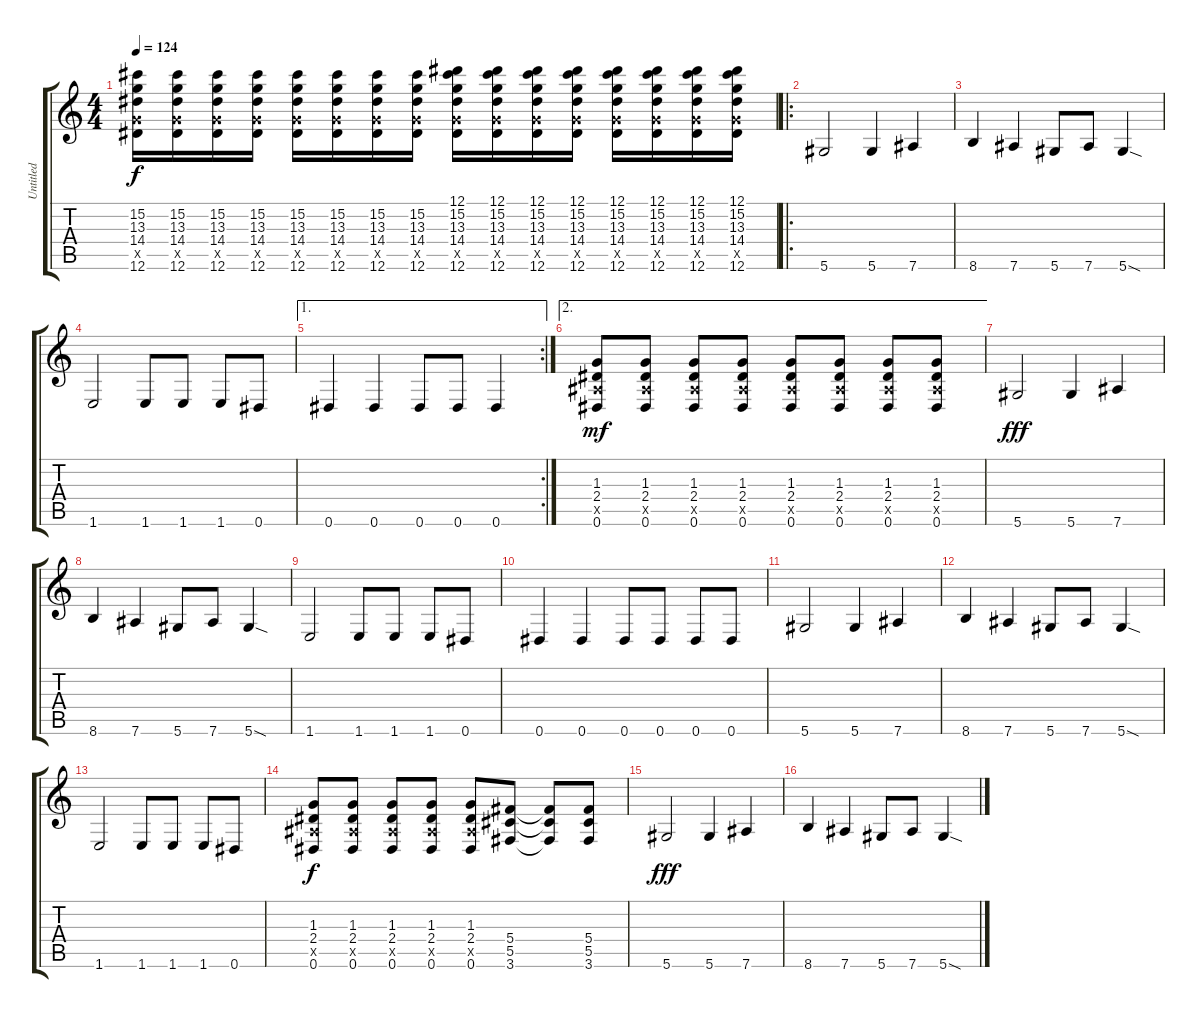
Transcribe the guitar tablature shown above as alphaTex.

\track ("Untitled" "Untitled") {instrument distortionguitar}
\staff {score tabs}
\tuning (Eb4 Bb3 Gb3 Db3 Ab2 Eb2) {hide}
\ts (4 4)
\tempo 124
\clef g2
\ks c
(15.2 13.3 14.4 11.5{x} 12.6).16{dy f} (15.2 13.3 14.4 11.5{x} 12.6).16 (15.2 13.3 14.4 11.5{x} 12.6).16 (15.2 13.3 14.4 11.5{x} 12.6).16 (15.2 13.3 14.4 11.5{x} 12.6).16 (15.2 13.3 14.4 11.5{x} 12.6).16 (15.2 13.3 14.4 11.5{x} 12.6).16 (15.2 13.3 14.4 11.5{x} 12.6).16 (12.1 15.2 13.3 14.4 11.5{x} 12.6).16 (12.1 15.2 13.3 14.4 11.5{x} 12.6).16 (12.1 15.2 13.3 14.4 11.5{x} 12.6).16 (12.1 15.2 13.3 14.4 11.5{x} 12.6).16 (12.1 15.2 13.3 14.4 11.5{x} 12.6).16 (12.1 15.2 13.3 14.4 11.5{x} 12.6).16 (12.1 15.2 13.3 14.4 11.5{x} 12.6).16 (12.1 15.2 13.3 14.4 11.5{x} 12.6).16 |
\ro
5.6.2 5.6.4 7.6.4 |
8.6.4 7.6.4 5.6.8 7.6.8 5.6{sod}.4 |
1.6.2 1.6.8 1.6.8 1.6.8 0.6.8 |
\ae 1
\rc 2
0.6.4 0.6.4 0.6.8 0.6.8 0.6.4 |
\ae 2
(1.3 2.4 2.5{x} 0.6).8{dy mf} (1.3 2.4 2.5{x} 0.6).8 (1.3 2.4 2.5{x} 0.6).8 (1.3 2.4 2.5{x} 0.6).8 (1.3 2.4 2.5{x} 0.6).8 (1.3 2.4 2.5{x} 0.6).8 (1.3 2.4 2.5{x} 0.6).8 (1.3 2.4 2.5{x} 0.6).8 |
5.6.2{dy fff} 5.6.4 7.6.4 |
8.6.4 7.6.4 5.6.8 7.6.8 5.6{sod}.4 |
1.6.2 1.6.8 1.6.8 1.6.8 0.6.8 |
0.6.4 0.6.4 0.6.8 0.6.8 0.6.8 0.6.8 |
5.6.2 5.6.4 7.6.4 |
8.6.4 7.6.4 5.6.8 7.6.8 5.6{sod}.4 |
1.6.2 1.6.8 1.6.8 1.6.8 0.6.8 |
(1.3 2.4 2.5{x} 0.6).8{dy f} (1.3 2.4 2.5{x} 0.6).8 (1.3 2.4 2.5{x} 0.6).8 (1.3 2.4 2.5{x} 0.6).8 (1.3 2.4 2.5{x} 0.6).8 (5.4 5.5 3.6).8 (5.4{t} 5.5{t} 3.6{t}).8 (5.4 5.5 3.6).8 |
5.6.2{dy fff} 5.6.4 7.6.4 |
8.6.4 7.6.4 5.6.8 7.6.8 5.6{sod}.4
